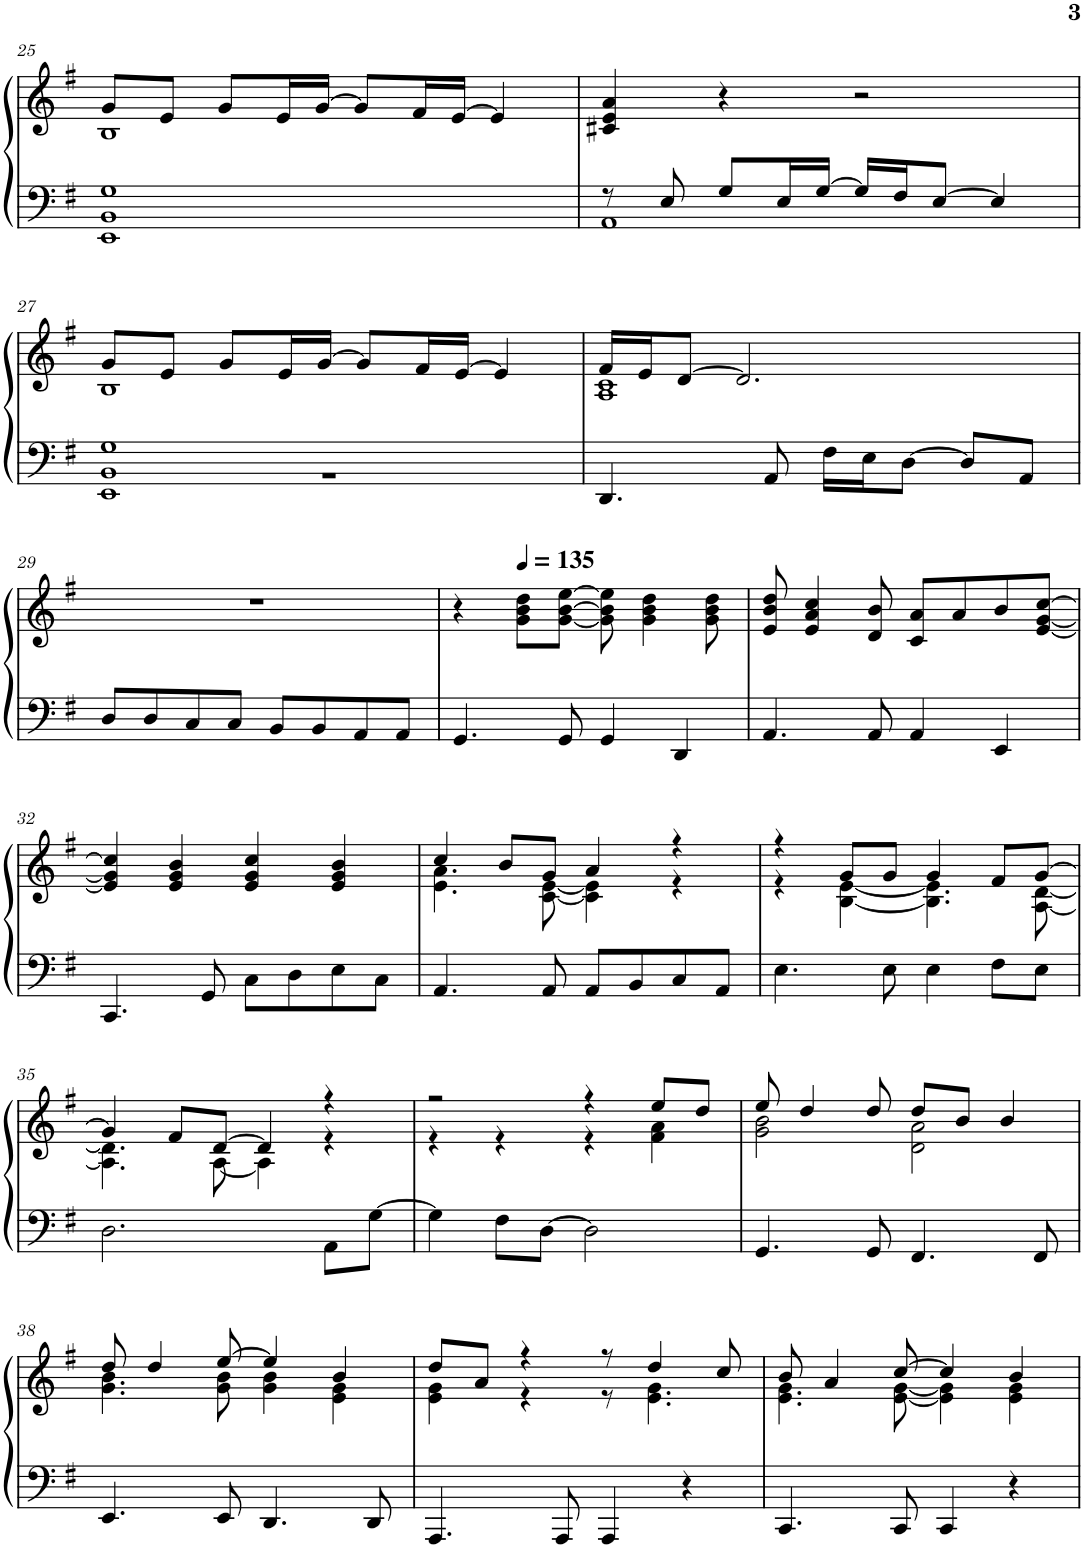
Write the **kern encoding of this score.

**kern	**kern
*part1	*part1
*staff2	*staff1
*I"Piano	*
*I'Pno.	*
!!LO:PB:g=z
*clefF4	*clefG2
*k[f#]	*k[f#]
*M4/4	*M4/4
=25	=25
*	*^
1EE 1BB 1G	8g/L	1B
.	8e/J	.
.	8g/L	.
.	16e/L	.
.	[16g/JJ	.
.	8g/L]	.
.	16f#/L	.
.	[16e/JJ	.
.	4e/]	.
*	*v	*v
=26	=26
*^	*
8r	1AA	4c#X/ 4e/ 4a/
8E/	.	.
8G/L	.	4r
16E/L	.	.
[16G/JJ	.	.
16G/LL]	.	2r
16F#/J	.	.
[8E/J	.	.
4E/]	.	.
!!LO:LB:g=z
=27	=27	=27
*	*	*^
1EE 1BB 1G	1r	8g/L	1B
.	.	8e/J	.
.	.	8g/L	.
.	.	16e/L	.
.	.	[16g/JJ	.
.	.	8g/L]	.
.	.	16f#/L	.
.	.	[16e/JJ	.
.	.	4e/]	.
*v	*v	*	*
=28	=28	=28
4.DD/	16f#/LL	1A 1c
.	16e/J	.
.	[8d/J	.
.	2.d/]	.
8AA/	.	.
16F#\LL	.	.
16E\J	.	.
[8D\J	.	.
8D/L]	.	.
8AA/J	.	.
*	*v	*v
!!LO:LB:g=z
=29	=29
8D/L	1r
8D/	.
8C/	.
8C/J	.
8BB/L	.
8BB/	.
8AA/	.
8AA/J	.
=30	=30
4.GG/	4r
*	*MM135
.	8g\ 8b\ 8dd\L
8GG/	[8g\ [8b\ [8ee\J
4GG/	8g\] 8b\] 8ee\]
.	4g\ 4b\ 4dd\
4DD/	.
.	8g\ 8b\ 8dd\
=31	=31
4.AA/	8e/ 8b/ 8dd/
.	4e/ 4a/ 4cc/
8AA/	8d/ 8b/
4AA/	8c/ 8a/L
.	8a/
4EE/	8b/
.	[8e/ [8g/ [8cc/J
!!LO:LB:g=z
=32	=32
4.CC/	4e/] 4g/] 4cc/]
.	4e/ 4g/ 4b/
8GG/	.
8C\L	4e/ 4g/ 4cc/
8D\	.
8E\	4e/ 4g/ 4b/
8C\J	.
=33	=33
*	*^
4.AA/	4cc/	4.e\ 4.a\
.	8b/L	.
8AA/	8g/J	[8c\ [8e\
8AA/L	4a/	4c\] 4e\]
8BB/	.	.
8C/	4r	4r
8AA/J	.	.
=34	=34	=34
4.E\	4r	4r
.	8g/L	[4B\ [4e\
8E\	8g/J	.
4E\	4g/	4.B\] 4.e\]
8F#\L	8f#/L	.
8E\J	[8g/J	[8A\ [8d\
!!LO:LB:g=z	!!
=35	=35	=35
2.D\	4g/]	4.A\] 4.d\]
.	8f#/L	.
.	[8d/J	[8A\
.	4d/]	4A\]
8AA\L	4r	4r
[8G\J	.	.
=36	=36	=36
4G\]	2r	4r
8F#\L	.	4r
[8D\J	.	.
2D\]	4r	4r
.	8ee/L	4f#\ 4a\
.	8dd/J	.
=37	=37	=37
4.GG/	8ee/	2g\ 2b\
.	4dd/	.
8GG/	8dd/	.
4.FF#/	8dd/L	2d\ 2a\
.	8b/J	.
.	4b/	.
8FF#/	.	.
!!LO:LB:g=z	!!
=38	=38	=38
4.EE/	8dd/	4.g\ 4.b\
.	4dd/	.
8EE/	[8ee/	8g\ 8b\
4.DD/	4ee/]	4g\ 4b\
.	4b/	4e\ 4g\
8DD/	.	.
=39	=39	=39
4.AAA/	8dd/L	4e\ 4g\
.	8a/J	.
.	4r	4r
8AAA/	.	.
4AAA/	8r	8r
.	4dd/	4.e\ 4.g\
4r	.	.
.	8cc/	.
=40	=40	=40
4.CC/	8b/	4.e\ 4.g\
.	4a/	.
8CC/	[8cc/	[8e\ [8g\
4CC/	4cc/]	4e\] 4g\]
4r	4b/	4e\ 4g\
*	*v	*v
=	=
*-	*-
